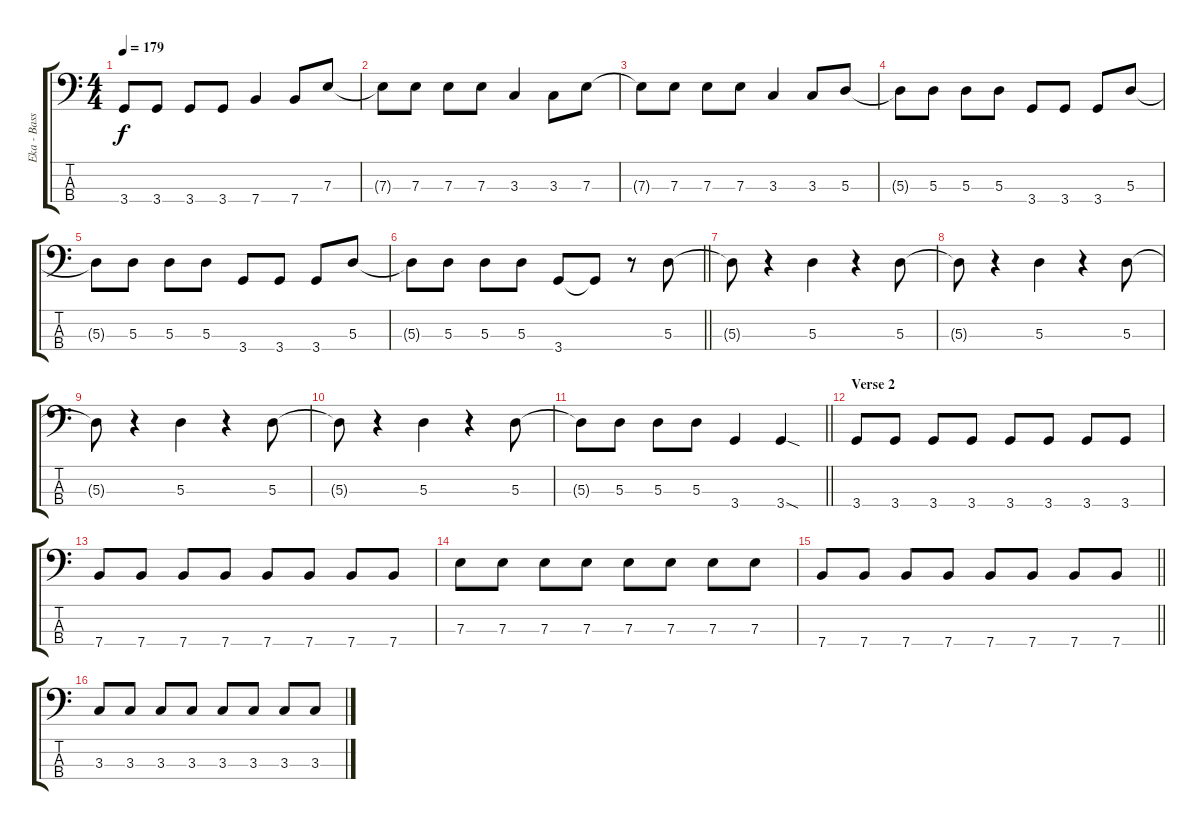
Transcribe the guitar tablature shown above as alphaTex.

\track ("Eka - Bass" "Eka - Bass") {instrument electricbasspick}
\staff {score tabs}
\tuning (G2 D2 A1 E1) {hide}
\ts (4 4)
\tempo 179
\clef f4
\ks c
3.4.8{dy f} 3.4.8 3.4.8 3.4.8 7.4.4 7.4.8 7.3.8 |
7.3{t}.8 7.3.8 7.3.8 7.3.8 3.3.4 3.3.8 7.3.8 |
7.3{t}.8 7.3.8 7.3.8 7.3.8 3.3.4 3.3.8 5.3.8 |
5.3{t}.8 5.3.8 5.3.8 5.3.8 3.4.8 3.4.8 3.4.8 5.3.8 |
5.3{t}.8 5.3.8 5.3.8 5.3.8 3.4.8 3.4.8 3.4.8 5.3.8 |
\barLineRight lightlight
5.3{t}.8 5.3.8 5.3.8 5.3.8 3.4.8 3.4{t}.8 r.8 5.3.8 |
5.3{t}.8 r.4 5.3.4 r.4 5.3.8 |
5.3{t}.8 r.4 5.3.4 r.4 5.3.8 |
5.3{t}.8 r.4 5.3.4 r.4 5.3.8 |
5.3{t}.8 r.4 5.3.4 r.4 5.3.8 |
\barLineRight lightlight
5.3{t}.8 5.3.8 5.3.8 5.3.8 3.4.4 3.4{sod}.4 |
\section ("" "Verse 2")
3.4.8 3.4.8 3.4.8 3.4.8 3.4.8 3.4.8 3.4.8 3.4.8 |
7.4.8 7.4.8 7.4.8 7.4.8 7.4.8 7.4.8 7.4.8 7.4.8 |
7.3.8 7.3.8 7.3.8 7.3.8 7.3.8 7.3.8 7.3.8 7.3.8 |
\barLineRight lightlight
7.4.8 7.4.8 7.4.8 7.4.8 7.4.8 7.4.8 7.4.8 7.4.8 |
3.3.8 3.3.8 3.3.8 3.3.8 3.3.8 3.3.8 3.3.8 3.3.8
